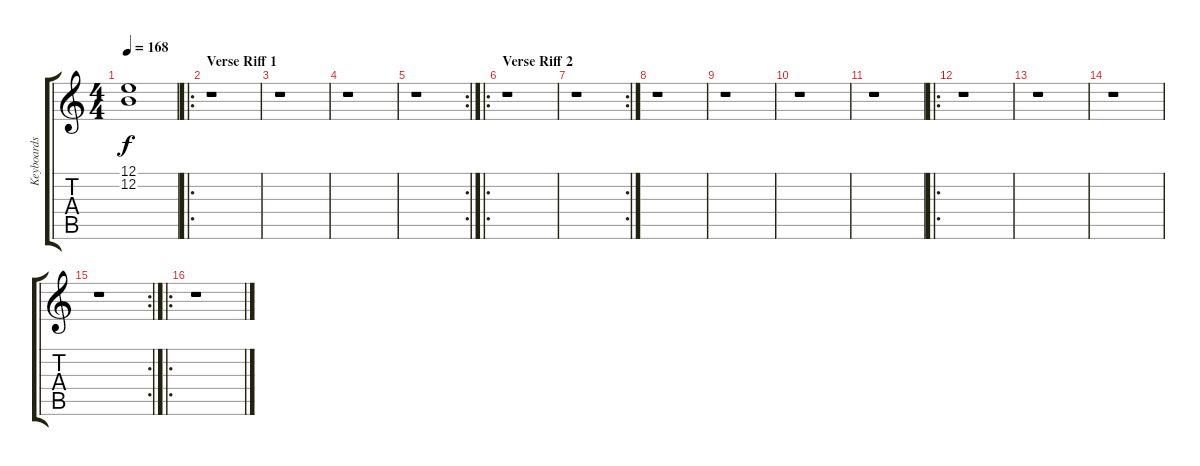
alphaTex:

\track ("Keyboards" "Keyboards") {instrument synthstrings1}
\staff {score tabs}
\tuning (E4 B3 G3 D3 A2 E2) {hide}
\ts (4 4)
\tempo 168
\clef g2
\ks c
(12.1 12.2).1{dy f} |
\ro
\section ("" "Verse Riff 1")
r.1 |
r.1 |
r.1 |
\rc 2
r.1 |
\ro
\section ("" "Verse Riff 2")
r.1 |
\rc 2
r.1 |
r.1 |
r.1 |
r.1 |
r.1 |
\ro
r.1 |
r.1 |
r.1 |
\rc 2
r.1 |
\ro
r.1
